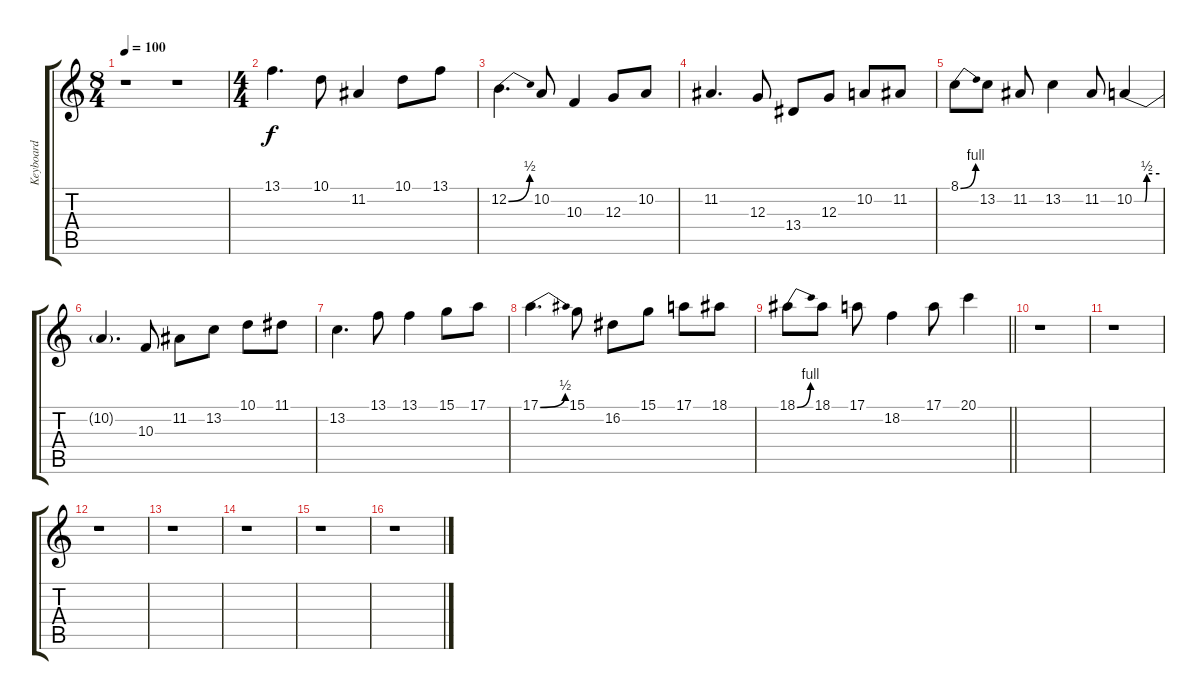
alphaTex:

\track ("Keyboard" "Keyboard") {instrument lead1square}
\staff {score tabs}
\tuning (E4 B3 G3 D3 A2 E2) {hide}
\ts (8 4)
\tempo 100
\clef g2
\ks c
r.1{dy f instrument lead1square} r.1 |
\ts (4 4)
13.1.4{d instrument lead1square} 10.1.8 11.2.4 10.1.8 13.1.8 |
12.2{be (bend 0 0 60 2)}.4{d} 10.2.8 10.3.4 12.3.8 10.2.8 |
11.2.4{d} 12.3.8 13.4.8 12.3.8 10.2.8 11.2.8 |
8.1{be (bend 0 0 60 4)}.8 13.2.8 11.2.8 13.2.4 11.2.8 10.2{be (custom 0 0 25 0 30 2 60 2)}.4 |
10.2{t}.4{d} 10.3.8 11.2.8 13.2.8 10.1.8 11.1.8 |
13.2.4{d} 13.1.8 13.1.4 15.1.8 17.1.8 |
17.1{be (bend 0 0 60 2)}.4{d} 15.1.8 16.2.8 15.1.8 17.1.8 18.1.8 |
\barLineRight lightlight
18.1{be (bend 0 0 60 4)}.8 18.1.8 17.1.8 18.2.4 17.1.8 20.1.4 |
\section ("" "")
r.1 |
r.1 |
r.1 |
r.1 |
r.1 |
r.1 |
r.1
